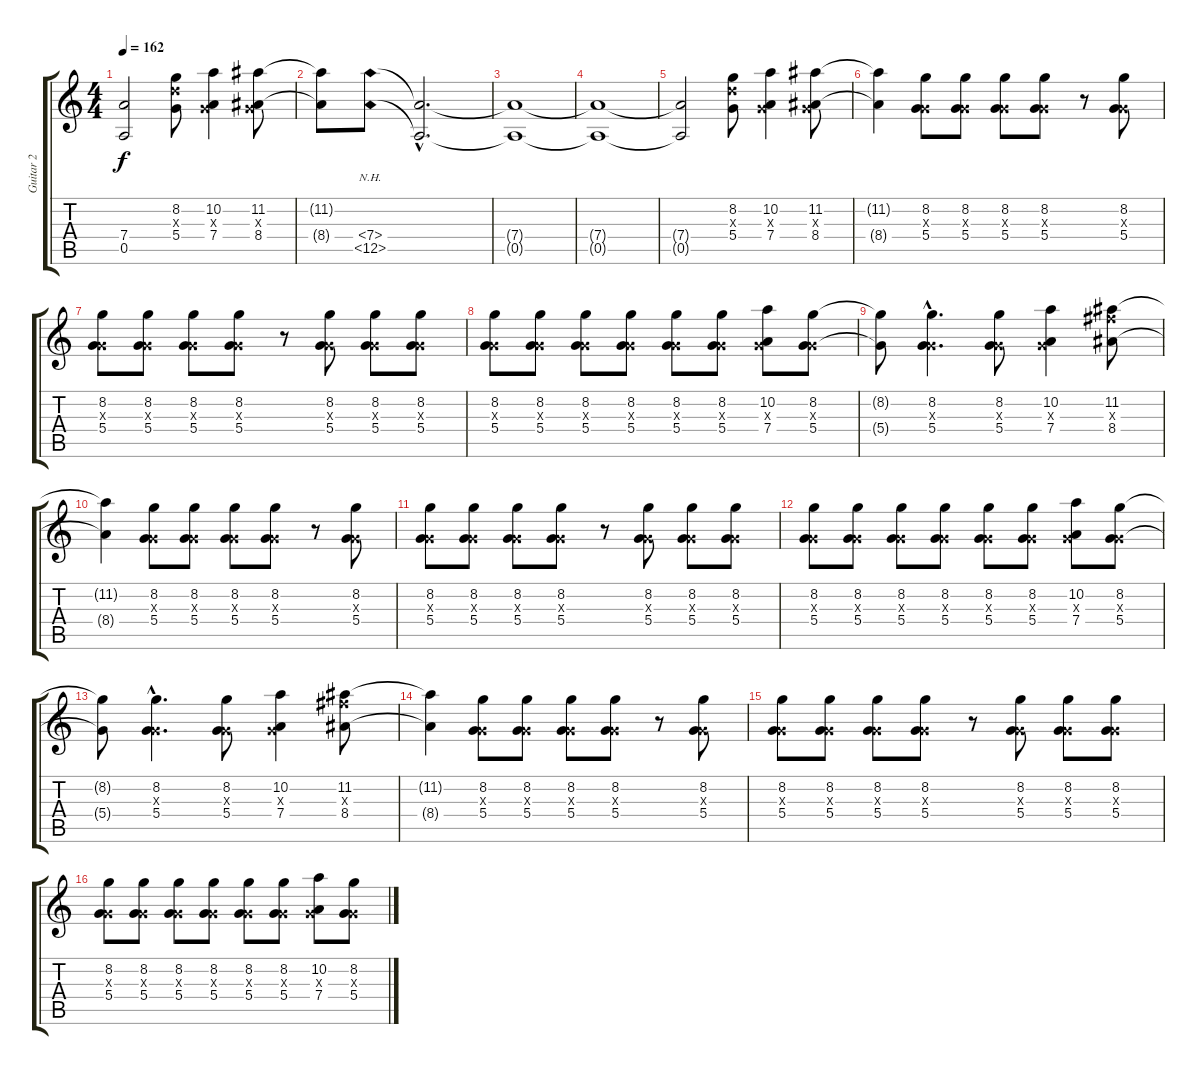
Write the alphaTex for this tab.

\track ("Guitar 2" "Guitar 2") {instrument distortionguitar}
\staff {score tabs}
\tuning (E4 B3 G3 D3 A2 E2) {hide}
\ts (4 4)
\tempo 162
\clef g2
\ks c
(7.4{t} 0.5{t}).2{dy f} (8.2 7.3{x} 5.4).8 (10.2 0.3{x} 7.4).4 (11.2 0.3{x} 8.4).8 |
(11.2{t} 8.4{t}).8 (7.4{nh} 0.5{nh}).8 (7.4{hac t} 0.5{hac t}).2{d} |
(7.4{t} 0.5{t}).1 |
(7.4{t} 0.5{t}).1 |
(7.4{t} 0.5{t}).2 (8.2 7.3{x} 5.4).8 (10.2 0.3{x} 7.4).4 (11.2 0.3{x} 8.4).8 |
(11.2{t} 8.4{t}).4 (8.2 0.3{x} 5.4).8 (8.2 0.3{x} 5.4).8 (8.2 0.3{x} 5.4).8 (8.2 0.3{x} 5.4).8 r.8 (8.2 0.3{x} 5.4).8 |
(8.2 0.3{x} 5.4).8 (8.2 0.3{x} 5.4).8 (8.2 0.3{x} 5.4).8 (8.2 0.3{x} 5.4).8 r.8 (8.2 0.3{x} 5.4).8 (8.2 0.3{x} 5.4).8 (8.2 0.3{x} 5.4).8 |
(8.2 0.3{x} 5.4).8 (8.2 0.3{x} 5.4).8 (8.2 0.3{x} 5.4).8 (8.2 0.3{x} 5.4).8 (8.2 0.3{x} 5.4).8 (8.2 0.3{x} 5.4).8 (10.2 0.3{x} 7.4).8 (8.2 0.3{x} 5.4).8 |
(8.2{t} 5.4{t}).8 (8.2{hac} 0.3{hac x} 5.4{hac}).4{d} (8.2 0.3{x} 5.4).8 (10.2 0.3{x} 7.4).4 (11.2 11.3{x} 8.4).8 |
(11.2{t} 8.4{t}).4 (8.2 0.3{x} 5.4).8 (8.2 0.3{x} 5.4).8 (8.2 0.3{x} 5.4).8 (8.2 0.3{x} 5.4).8 r.8 (8.2 0.3{x} 5.4).8 |
(8.2 0.3{x} 5.4).8 (8.2 0.3{x} 5.4).8 (8.2 0.3{x} 5.4).8 (8.2 0.3{x} 5.4).8 r.8 (8.2 0.3{x} 5.4).8 (8.2 0.3{x} 5.4).8 (8.2 0.3{x} 5.4).8 |
(8.2 0.3{x} 5.4).8 (8.2 0.3{x} 5.4).8 (8.2 0.3{x} 5.4).8 (8.2 0.3{x} 5.4).8 (8.2 0.3{x} 5.4).8 (8.2 0.3{x} 5.4).8 (10.2 0.3{x} 7.4).8 (8.2 0.3{x} 5.4).8 |
(8.2{t} 5.4{t}).8 (8.2{hac} 0.3{hac x} 5.4{hac}).4{d} (8.2 0.3{x} 5.4).8 (10.2 0.3{x} 7.4).4 (11.2 11.3{x} 8.4).8 |
(11.2{t} 8.4{t}).4 (8.2 0.3{x} 5.4).8 (8.2 0.3{x} 5.4).8 (8.2 0.3{x} 5.4).8 (8.2 0.3{x} 5.4).8 r.8 (8.2 0.3{x} 5.4).8 |
(8.2 0.3{x} 5.4).8 (8.2 0.3{x} 5.4).8 (8.2 0.3{x} 5.4).8 (8.2 0.3{x} 5.4).8 r.8 (8.2 0.3{x} 5.4).8 (8.2 0.3{x} 5.4).8 (8.2 0.3{x} 5.4).8 |
(8.2 0.3{x} 5.4).8 (8.2 0.3{x} 5.4).8 (8.2 0.3{x} 5.4).8 (8.2 0.3{x} 5.4).8 (8.2 0.3{x} 5.4).8 (8.2 0.3{x} 5.4).8 (10.2 0.3{x} 7.4).8 (8.2 0.3{x} 5.4).8
